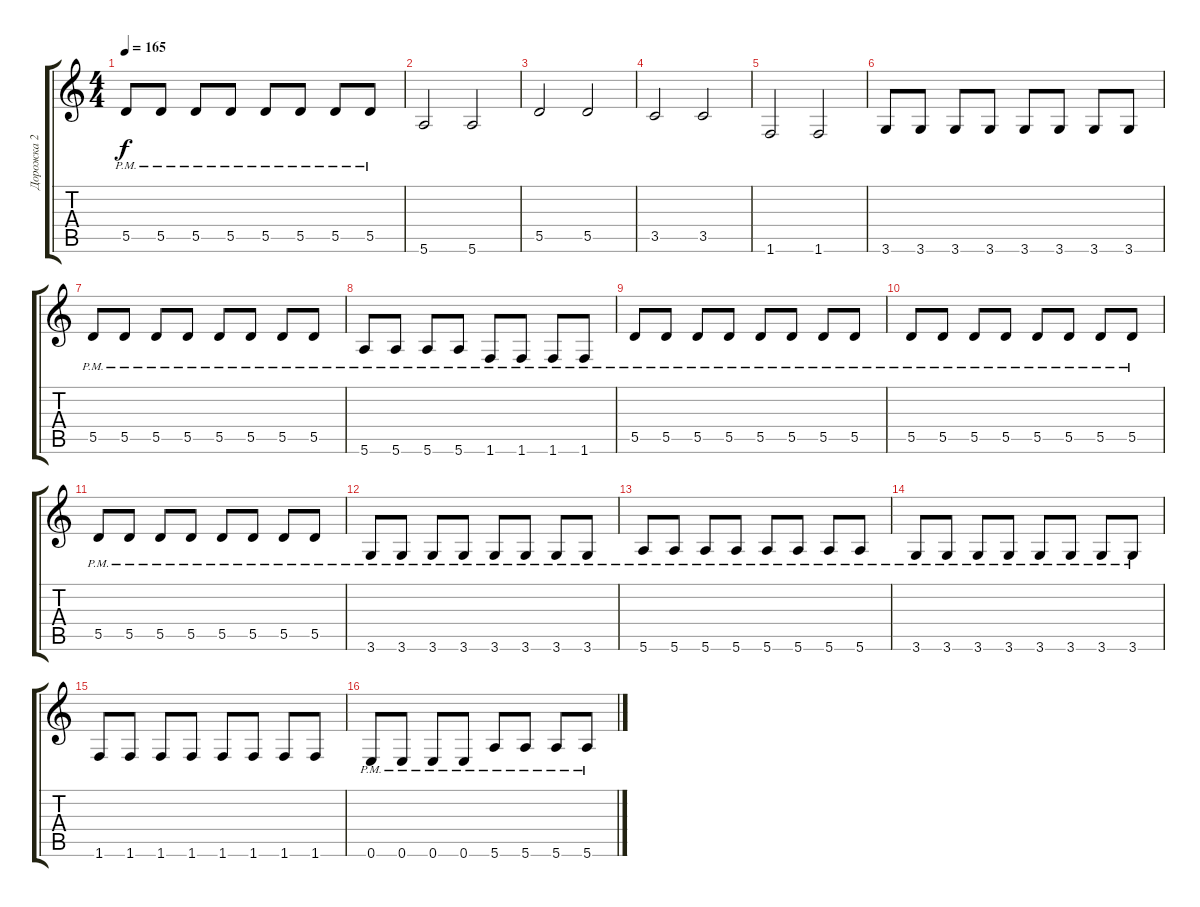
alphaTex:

\track ("Дорожка 2" "Дорожка 2") {instrument electricbassfinger}
\staff {score tabs}
\tuning (E4 B3 G3 D3 A2 E2) {hide}
\ts (4 4)
\tempo 165
\clef g2
\ks c
5.5{pm}.8{dy f} 5.5{pm}.8 5.5{pm}.8 5.5{pm}.8 5.5{pm}.8 5.5{pm}.8 5.5{pm}.8 5.5{pm}.8 |
5.6.2 5.6.2 |
5.5.2 5.5.2 |
3.5.2 3.5.2 |
1.6.2 1.6.2 |
3.6.8 3.6.8 3.6.8 3.6.8 3.6.8 3.6.8 3.6.8 3.6.8 |
5.5{pm}.8 5.5{pm}.8 5.5{pm}.8 5.5{pm}.8 5.5{pm}.8 5.5{pm}.8 5.5{pm}.8 5.5{pm}.8 |
5.6{pm}.8 5.6{pm}.8 5.6{pm}.8 5.6{pm}.8 1.6{pm}.8 1.6{pm}.8 1.6{pm}.8 1.6{pm}.8 |
5.5{pm}.8 5.5{pm}.8 5.5{pm}.8 5.5{pm}.8 5.5{pm}.8 5.5{pm}.8 5.5{pm}.8 5.5{pm}.8 |
5.5{pm}.8 5.5{pm}.8 5.5{pm}.8 5.5{pm}.8 5.5{pm}.8 5.5{pm}.8 5.5{pm}.8 5.5{pm}.8 |
5.5{pm}.8 5.5{pm}.8 5.5{pm}.8 5.5{pm}.8 5.5{pm}.8 5.5{pm}.8 5.5{pm}.8 5.5{pm}.8 |
3.6{pm}.8 3.6{pm}.8 3.6{pm}.8 3.6{pm}.8 3.6{pm}.8 3.6{pm}.8 3.6{pm}.8 3.6{pm}.8 |
5.6{pm}.8 5.6{pm}.8 5.6{pm}.8 5.6{pm}.8 5.6{pm}.8 5.6{pm}.8 5.6{pm}.8 5.6{pm}.8 |
3.6{pm}.8 3.6{pm}.8 3.6{pm}.8 3.6{pm}.8 3.6{pm}.8 3.6{pm}.8 3.6{pm}.8 3.6{pm}.8 |
1.6.8 1.6.8 1.6.8 1.6.8 1.6.8 1.6.8 1.6.8 1.6.8 |
0.6{pm}.8 0.6{pm}.8 0.6{pm}.8 0.6{pm}.8 5.6{pm}.8 5.6{pm}.8 5.6{pm}.8 5.6{pm}.8
